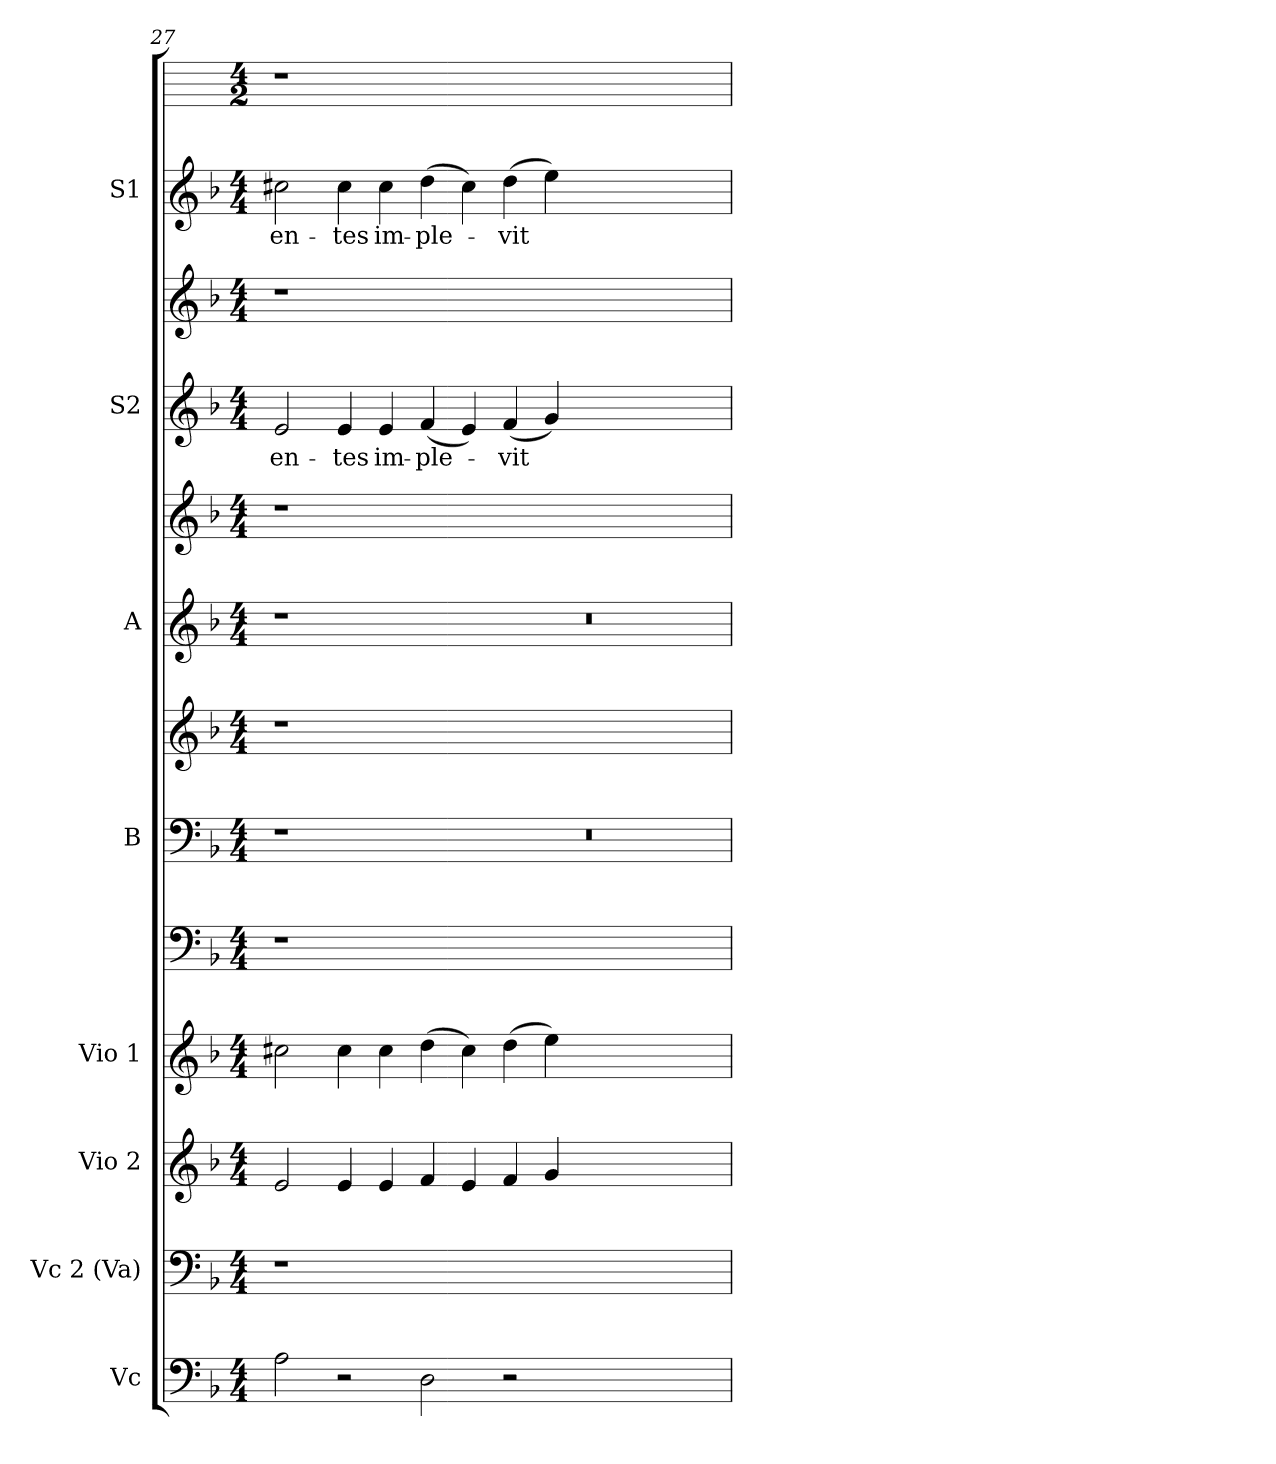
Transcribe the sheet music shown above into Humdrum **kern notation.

**kern	**kern	**kern	**kern	**kern	**kern	**kern	**kern	**kern	**kern	**text	**kern	**kern	**text	**kern
*part13	*part12	*part11	*part10	*part9	*part8	*part7	*part6	*part5	*part4	*part4	*part3	*part2	*part2	*part1
*staff13	*staff12	*staff11	*staff10	*staff9	*staff8	*staff7	*staff6	*staff5	*staff4	*staff4	*staff3	*staff2	*staff2	*staff1
*I"Vc	*I"Vc 2 (Va)	*I"Vio 2	*I"Vio 1	*	*I"B	*	*I"A	*	*I"S2	*	*	*I"S1	*	*
*clefF4	*clefF4	*clefG2	*clefG2	*clefF4	*clefF4	*clefG2	*clefG2	*clefG2	*clefG2	*	*clefG2	*clefG2	*	*
*k[b-]	*k[b-]	*k[b-]	*k[b-]	*k[b-]	*k[b-]	*k[b-]	*k[b-]	*k[b-]	*k[b-]	*	*k[b-]	*k[b-]	*	*
*M4/4	*M4/4	*M4/4	*M4/4	*M4/4	*M4/4	*M4/4	*M4/4	*M4/4	*M4/4	*	*M4/4	*M4/4	*	*M4/2
=27	=27	=27	=27	=27	=27	=27	=27	=27	=27	=27	=27	=27	=27	=27
2A	1r	2e	2cc#X	1r	1r	1r	1r	1r	2e	-en-	1r	2cc#X	-en-	1r
2r	.	4e	4cc#	.	.	.	.	.	4e/	-tes	.	4cc#\	-tes	.
.	.	4e	4cc#	.	.	.	.	.	4e/	im-	.	4cc#\	im-	.
2D	0.ryy	4f	(4dd	0.ryy	1ryy	0.ryy	1ryy	0.ryy	(4f/	-ple-	0.ryy	(4dd\	-ple-	0.ryy
.	.	4e	4cc#)	.	.	.	.	.	4e/)	.	.	4cc#\)	.	.
2r	.	4f	(4dd	.	.	.	.	.	(4f/	-vit	.	(4dd\	-vit	.
.	.	4g	4ee)	.	.	.	.	.	4g/)	.	.	4ee\)	.	.
0ryy	.	0ryy	0ryy	.	0r	.	0r	.	0ryy	.	.	0ryy	.	.
=	=	=	=	=	=	=	=	=	=	=	=	=	=	=
*-	*-	*-	*-	*-	*-	*-	*-	*-	*-	*-	*-	*-	*-	*-
